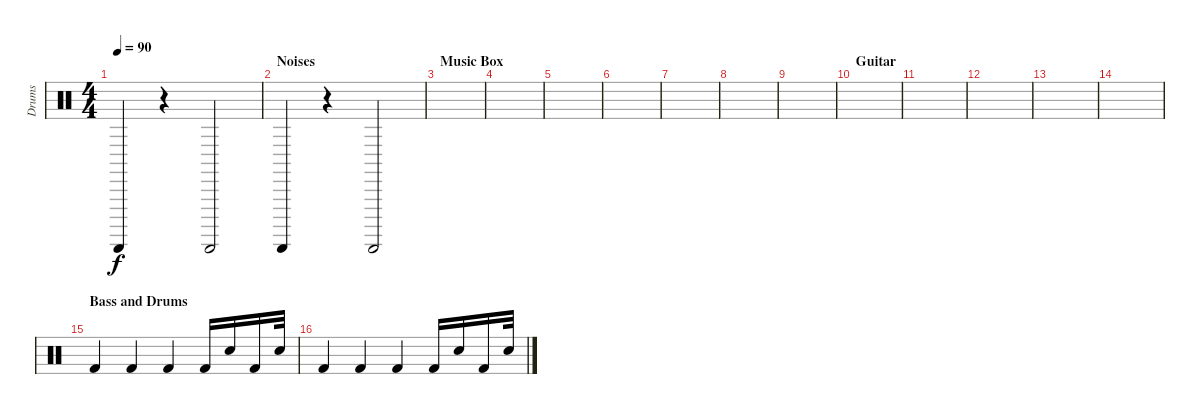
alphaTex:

\track ("Drums" "Drums") {instrument percussion}
\staff {score}
\articulation defaults
\ts (4 4)
\tempo 90
\clef neutral
\ks c "Guiro (scrap-return)".4{dy f}
r.4 "Guiro (scrap-return)".2 |
\section ("" "Noises")
"Guiro (scrap-return)".4 r.4 "Guiro (scrap-return)".2 |
\section ("" "Music Box")
|
|
|
|
|
|
|
\section ("" "Guitar")
|
|
|
|
|
\section ("" "Bass and Drums")
"Kick (hit) 2".4 "Kick (hit) 2".4 "Kick (hit) 2".4 "Kick (hit) 2".16 "Electric Snare (hit)".16 "Kick (hit) 2".16 "Electric Snare (hit)".32 |
"Kick (hit) 2".4 "Kick (hit) 2".4 "Kick (hit) 2".4 "Kick (hit) 2".16 "Electric Snare (hit)".16 "Kick (hit) 2".16 "Electric Snare (hit)".32
